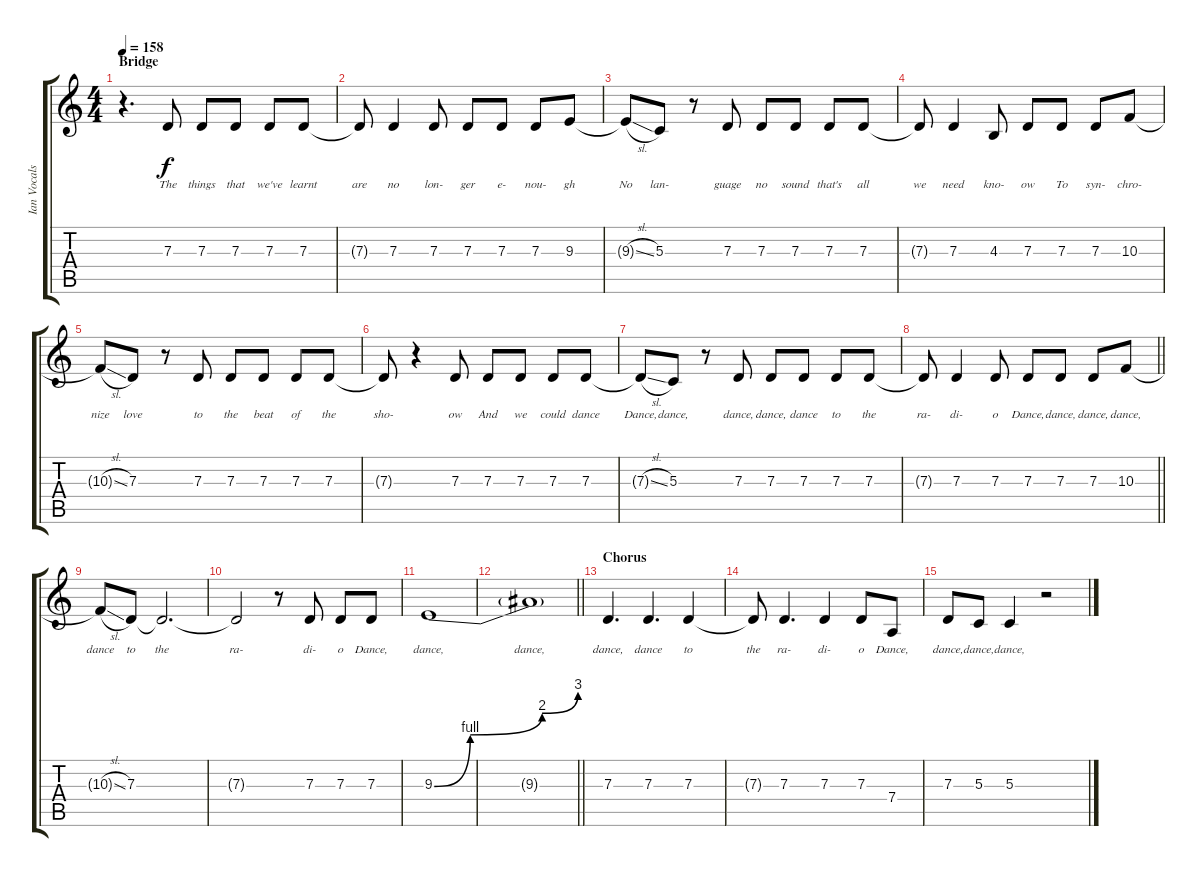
\track ("Ian Vocals" "Ian Vocals") {instrument lead8bassandlead}
\staff {score tabs}
\tuning (E4 B3 G3 D3 A2 E2) {hide}
\ts (4 4)
\section ("" "Bridge")
\tempo 158
\clef g2
\ks c
r.4{d dy f} 7.3.8{lyrics (0 "The") lyrics (1 "") lyrics (2 "") lyrics (3 "") lyrics (4 "")} 7.3.8{lyrics (0 "things") lyrics (1 "") lyrics (2 "") lyrics (3 "") lyrics (4 "")} 7.3.8{lyrics (0 "that") lyrics (1 "") lyrics (2 "") lyrics (3 "") lyrics (4 "")} 7.3.8{lyrics (0 "we've") lyrics (1 "") lyrics (2 "") lyrics (3 "") lyrics (4 "")} 7.3.8{lyrics (0 "learnt") lyrics (1 "") lyrics (2 "") lyrics (3 "") lyrics (4 "")} |
7.3{t}.8{lyrics (0 "are") lyrics (1 "") lyrics (2 "") lyrics (3 "") lyrics (4 "")} 7.3.4{lyrics (0 "no") lyrics (1 "") lyrics (2 "") lyrics (3 "") lyrics (4 "")} 7.3.8{lyrics (0 "lon-") lyrics (1 "") lyrics (2 "") lyrics (3 "") lyrics (4 "")} 7.3.8{lyrics (0 "ger") lyrics (1 "") lyrics (2 "") lyrics (3 "") lyrics (4 "")} 7.3.8{lyrics (0 "e-") lyrics (1 "") lyrics (2 "") lyrics (3 "") lyrics (4 "")} 7.3.8{lyrics (0 "nou-") lyrics (1 "") lyrics (2 "") lyrics (3 "") lyrics (4 "")} 9.3.8{lyrics (0 "gh") lyrics (1 "") lyrics (2 "") lyrics (3 "") lyrics (4 "")} |
9.3{sl t}.8{lyrics (0 "No") lyrics (1 "") lyrics (2 "") lyrics (3 "") lyrics (4 "")} 5.3.8{lyrics (0 "lan-") lyrics (1 "") lyrics (2 "") lyrics (3 "") lyrics (4 "")} r.8 7.3.8{lyrics (0 "guage") lyrics (1 "") lyrics (2 "") lyrics (3 "") lyrics (4 "")} 7.3.8{lyrics (0 "no") lyrics (1 "") lyrics (2 "") lyrics (3 "") lyrics (4 "")} 7.3.8{lyrics (0 "sound") lyrics (1 "") lyrics (2 "") lyrics (3 "") lyrics (4 "")} 7.3.8{lyrics (0 "that's") lyrics (1 "") lyrics (2 "") lyrics (3 "") lyrics (4 "")} 7.3.8{lyrics (0 "all") lyrics (1 "") lyrics (2 "") lyrics (3 "") lyrics (4 "")} |
7.3{t}.8{lyrics (0 "we") lyrics (1 "") lyrics (2 "") lyrics (3 "") lyrics (4 "")} 7.3.4{lyrics (0 "need") lyrics (1 "") lyrics (2 "") lyrics (3 "") lyrics (4 "")} 4.3.8{lyrics (0 "kno-") lyrics (1 "") lyrics (2 "") lyrics (3 "") lyrics (4 "")} 7.3.8{lyrics (0 "ow") lyrics (1 "") lyrics (2 "") lyrics (3 "") lyrics (4 "")} 7.3.8{lyrics (0 "To") lyrics (1 "") lyrics (2 "") lyrics (3 "") lyrics (4 "")} 7.3.8{lyrics (0 "syn-") lyrics (1 "") lyrics (2 "") lyrics (3 "") lyrics (4 "")} 10.3.8{lyrics (0 "chro-") lyrics (1 "") lyrics (2 "") lyrics (3 "") lyrics (4 "")} |
10.3{sl t}.8{lyrics (0 "nize") lyrics (1 "") lyrics (2 "") lyrics (3 "") lyrics (4 "")} 7.3.8{lyrics (0 "love") lyrics (1 "") lyrics (2 "") lyrics (3 "") lyrics (4 "")} r.8 7.3.8{lyrics (0 "to") lyrics (1 "") lyrics (2 "") lyrics (3 "") lyrics (4 "")} 7.3.8{lyrics (0 "the") lyrics (1 "") lyrics (2 "") lyrics (3 "") lyrics (4 "")} 7.3.8{lyrics (0 "beat") lyrics (1 "") lyrics (2 "") lyrics (3 "") lyrics (4 "")} 7.3.8{lyrics (0 "of") lyrics (1 "") lyrics (2 "") lyrics (3 "") lyrics (4 "")} 7.3.8{lyrics (0 "the") lyrics (1 "") lyrics (2 "") lyrics (3 "") lyrics (4 "")} |
7.3{t}.8{lyrics (0 "sho-") lyrics (1 "") lyrics (2 "") lyrics (3 "") lyrics (4 "")} r.4 7.3.8{lyrics (0 "ow") lyrics (1 "") lyrics (2 "") lyrics (3 "") lyrics (4 "")} 7.3.8{lyrics (0 "And") lyrics (1 "") lyrics (2 "") lyrics (3 "") lyrics (4 "")} 7.3.8{lyrics (0 "we") lyrics (1 "") lyrics (2 "") lyrics (3 "") lyrics (4 "")} 7.3.8{lyrics (0 "could") lyrics (1 "") lyrics (2 "") lyrics (3 "") lyrics (4 "")} 7.3.8{lyrics (0 "dance") lyrics (1 "") lyrics (2 "") lyrics (3 "") lyrics (4 "")} |
7.3{sl t}.8{lyrics (0 "Dance,") lyrics (1 "") lyrics (2 "") lyrics (3 "") lyrics (4 "")} 5.3.8{lyrics (0 "dance,") lyrics (1 "") lyrics (2 "") lyrics (3 "") lyrics (4 "")} r.8 7.3.8{lyrics (0 "dance,") lyrics (1 "") lyrics (2 "") lyrics (3 "") lyrics (4 "")} 7.3.8{lyrics (0 "dance,") lyrics (1 "") lyrics (2 "") lyrics (3 "") lyrics (4 "")} 7.3.8{lyrics (0 "dance") lyrics (1 "") lyrics (2 "") lyrics (3 "") lyrics (4 "")} 7.3.8{lyrics (0 "to") lyrics (1 "") lyrics (2 "") lyrics (3 "") lyrics (4 "")} 7.3.8{lyrics (0 "the") lyrics (1 "") lyrics (2 "") lyrics (3 "") lyrics (4 "")} |
\barLineRight lightlight
7.3{t}.8{lyrics (0 "ra-") lyrics (1 "") lyrics (2 "") lyrics (3 "") lyrics (4 "")} 7.3.4{lyrics (0 "di-") lyrics (1 "") lyrics (2 "") lyrics (3 "") lyrics (4 "")} 7.3.8{lyrics (0 "o") lyrics (1 "") lyrics (2 "") lyrics (3 "") lyrics (4 "")} 7.3.8{lyrics (0 "Dance,") lyrics (1 "") lyrics (2 "") lyrics (3 "") lyrics (4 "")} 7.3.8{lyrics (0 "dance,") lyrics (1 "") lyrics (2 "") lyrics (3 "") lyrics (4 "")} 7.3.8{lyrics (0 "dance,") lyrics (1 "") lyrics (2 "") lyrics (3 "") lyrics (4 "")} 10.3.8{lyrics (0 "dance,") lyrics (1 "") lyrics (2 "") lyrics (3 "") lyrics (4 "")} |
10.3{sl t}.8{lyrics (0 "dance") lyrics (1 "") lyrics (2 "") lyrics (3 "") lyrics (4 "")} 7.3.8{lyrics (0 "to") lyrics (1 "") lyrics (2 "") lyrics (3 "") lyrics (4 "")} 7.3{t}.2{d lyrics (0 "the") lyrics (1 "") lyrics (2 "") lyrics (3 "") lyrics (4 "")} |
7.3{t}.2{lyrics (0 "ra-") lyrics (1 "") lyrics (2 "") lyrics (3 "") lyrics (4 "")} r.8 7.3.8{lyrics (0 "di-") lyrics (1 "") lyrics (2 "") lyrics (3 "") lyrics (4 "")} 7.3.8{lyrics (0 "o") lyrics (1 "") lyrics (2 "") lyrics (3 "") lyrics (4 "")} 7.3.8{lyrics (0 "Dance,") lyrics (1 "") lyrics (2 "") lyrics (3 "") lyrics (4 "")} |
9.3{be (custom 0 0 15 4 45 8 60 12)}.1{lyrics (0 "dance,") lyrics (1 "") lyrics (2 "") lyrics (3 "") lyrics (4 "")} |
\barLineRight lightlight
9.3{t}.1{lyrics (0 "dance,") lyrics (1 "") lyrics (2 "") lyrics (3 "") lyrics (4 "")} |
\section ("" "Chorus")
7.3.4{d lyrics (0 "dance,") lyrics (1 "") lyrics (2 "") lyrics (3 "") lyrics (4 "")} 7.3.4{d lyrics (0 "dance") lyrics (1 "") lyrics (2 "") lyrics (3 "") lyrics (4 "")} 7.3.4{lyrics (0 "to") lyrics (1 "") lyrics (2 "") lyrics (3 "") lyrics (4 "")} |
7.3{t}.8{lyrics (0 "the") lyrics (1 "") lyrics (2 "") lyrics (3 "") lyrics (4 "")} 7.3.4{d lyrics (0 "ra-") lyrics (1 "") lyrics (2 "") lyrics (3 "") lyrics (4 "")} 7.3.4{lyrics (0 "di-") lyrics (1 "") lyrics (2 "") lyrics (3 "") lyrics (4 "")} 7.3.8{lyrics (0 "o") lyrics (1 "") lyrics (2 "") lyrics (3 "") lyrics (4 "")} 7.4.8{lyrics (0 "Dance,") lyrics (1 "") lyrics (2 "") lyrics (3 "") lyrics (4 "")} |
7.3.8{lyrics (0 "dance,") lyrics (1 "") lyrics (2 "") lyrics (3 "") lyrics (4 "")} 5.3.8{lyrics (0 "dance,") lyrics (1 "") lyrics (2 "") lyrics (3 "") lyrics (4 "")} 5.3.4{lyrics (0 "dance,") lyrics (1 "") lyrics (2 "") lyrics (3 "") lyrics (4 "")} r.2
